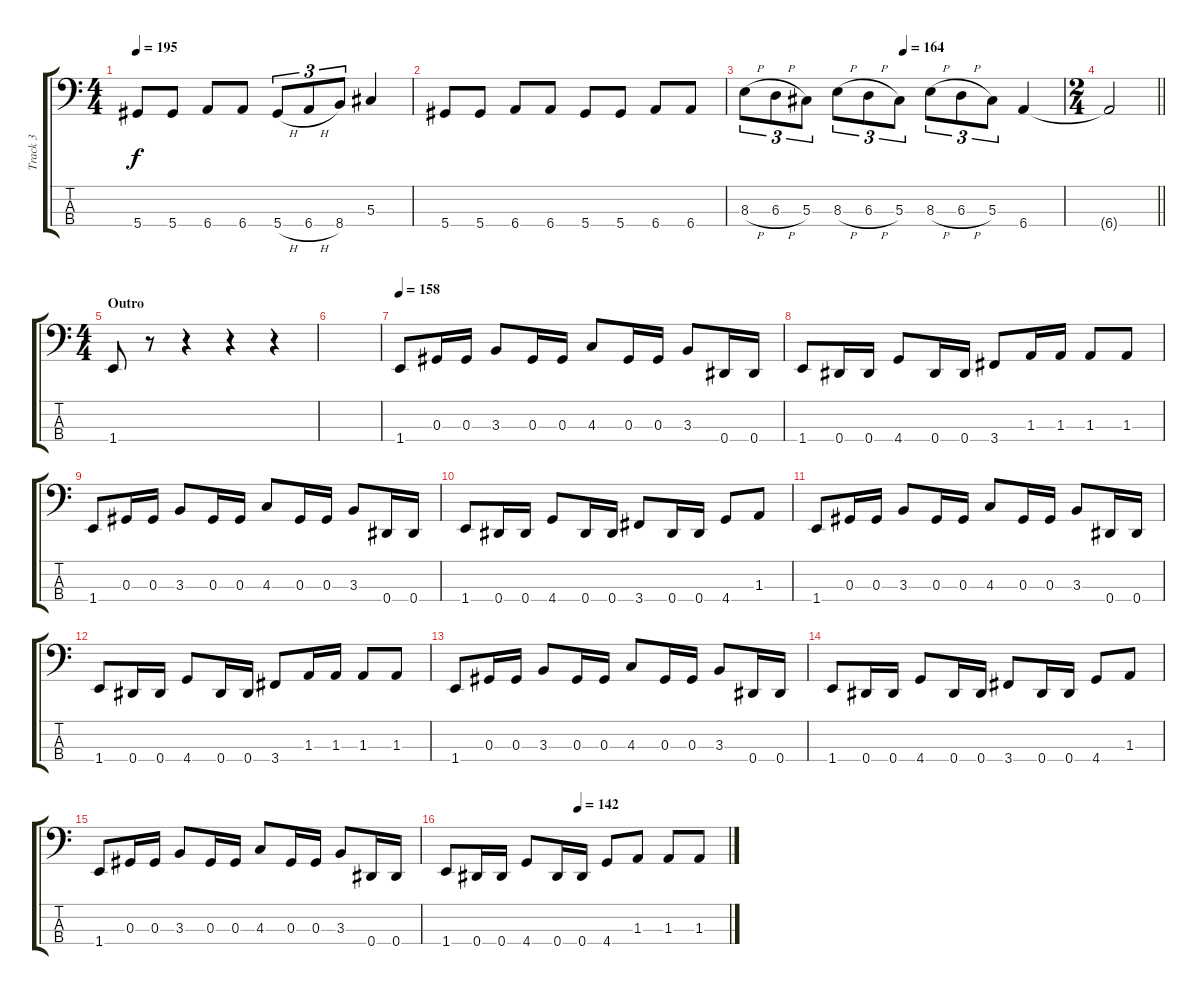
\track ("Track 3" "Track 3") {instrument electricbassfinger}
\staff {score tabs}
\tuning (Gb2 Db2 Ab1 Eb1) {hide}
\ts (4 4)
\tempo 195
\clef f4
\ks c
5.4.8{dy f} 5.4.8 6.4.8 6.4.8 5.4{h}.8{tu (3 2)} 6.4{h}.8{tu (3 2)} 8.4.8{tu (3 2)} 5.3.4 |
5.4.8 5.4.8 6.4.8 6.4.8 5.4.8 5.4.8 6.4.8 6.4.8 |
\tempo (164 0.5)
8.3{h}.8{tu (3 2)} 6.3{h}.8{tu (3 2)} 5.3.8{tu (3 2)} 8.3{h}.8{tu (3 2)} 6.3{h}.8{tu (3 2)} 5.3.8{tu (3 2)} 8.3{h}.8{tu (3 2)} 6.3{h}.8{tu (3 2)} 5.3.8{tu (3 2)} 6.4.4 |
\ts (2 4)
\barLineRight lightlight
6.4{t}.2 |
\ts (4 4)
\section ("" "Outro")
1.4.8 r.8 r.4 r.4 r.4 |
|
\tempo 158
1.4.8 0.3.16 0.3.16 3.3.8 0.3.16 0.3.16 4.3.8 0.3.16 0.3.16 3.3.8 0.4.16 0.4.16 |
1.4.8 0.4.16 0.4.16 4.4.8 0.4.16 0.4.16 3.4.8 1.3.16 1.3.16 1.3.8 1.3.8 |
1.4.8 0.3.16 0.3.16 3.3.8 0.3.16 0.3.16 4.3.8 0.3.16 0.3.16 3.3.8 0.4.16 0.4.16 |
1.4.8 0.4.16 0.4.16 4.4.8 0.4.16 0.4.16 3.4.8 0.4.16 0.4.16 4.4.8 1.3.8 |
1.4.8 0.3.16 0.3.16 3.3.8 0.3.16 0.3.16 4.3.8 0.3.16 0.3.16 3.3.8 0.4.16 0.4.16 |
1.4.8 0.4.16 0.4.16 4.4.8 0.4.16 0.4.16 3.4.8 1.3.16 1.3.16 1.3.8 1.3.8 |
1.4.8 0.3.16 0.3.16 3.3.8 0.3.16 0.3.16 4.3.8 0.3.16 0.3.16 3.3.8 0.4.16 0.4.16 |
1.4.8 0.4.16 0.4.16 4.4.8 0.4.16 0.4.16 3.4.8 0.4.16 0.4.16 4.4.8 1.3.8 |
1.4.8 0.3.16 0.3.16 3.3.8 0.3.16 0.3.16 4.3.8 0.3.16 0.3.16 3.3.8 0.4.16 0.4.16 |
\tempo (142 0.46875)
1.4.8 0.4.16 0.4.16 4.4.8 0.4.16 0.4.16 4.4.8 1.3.8 1.3.8 1.3.8
